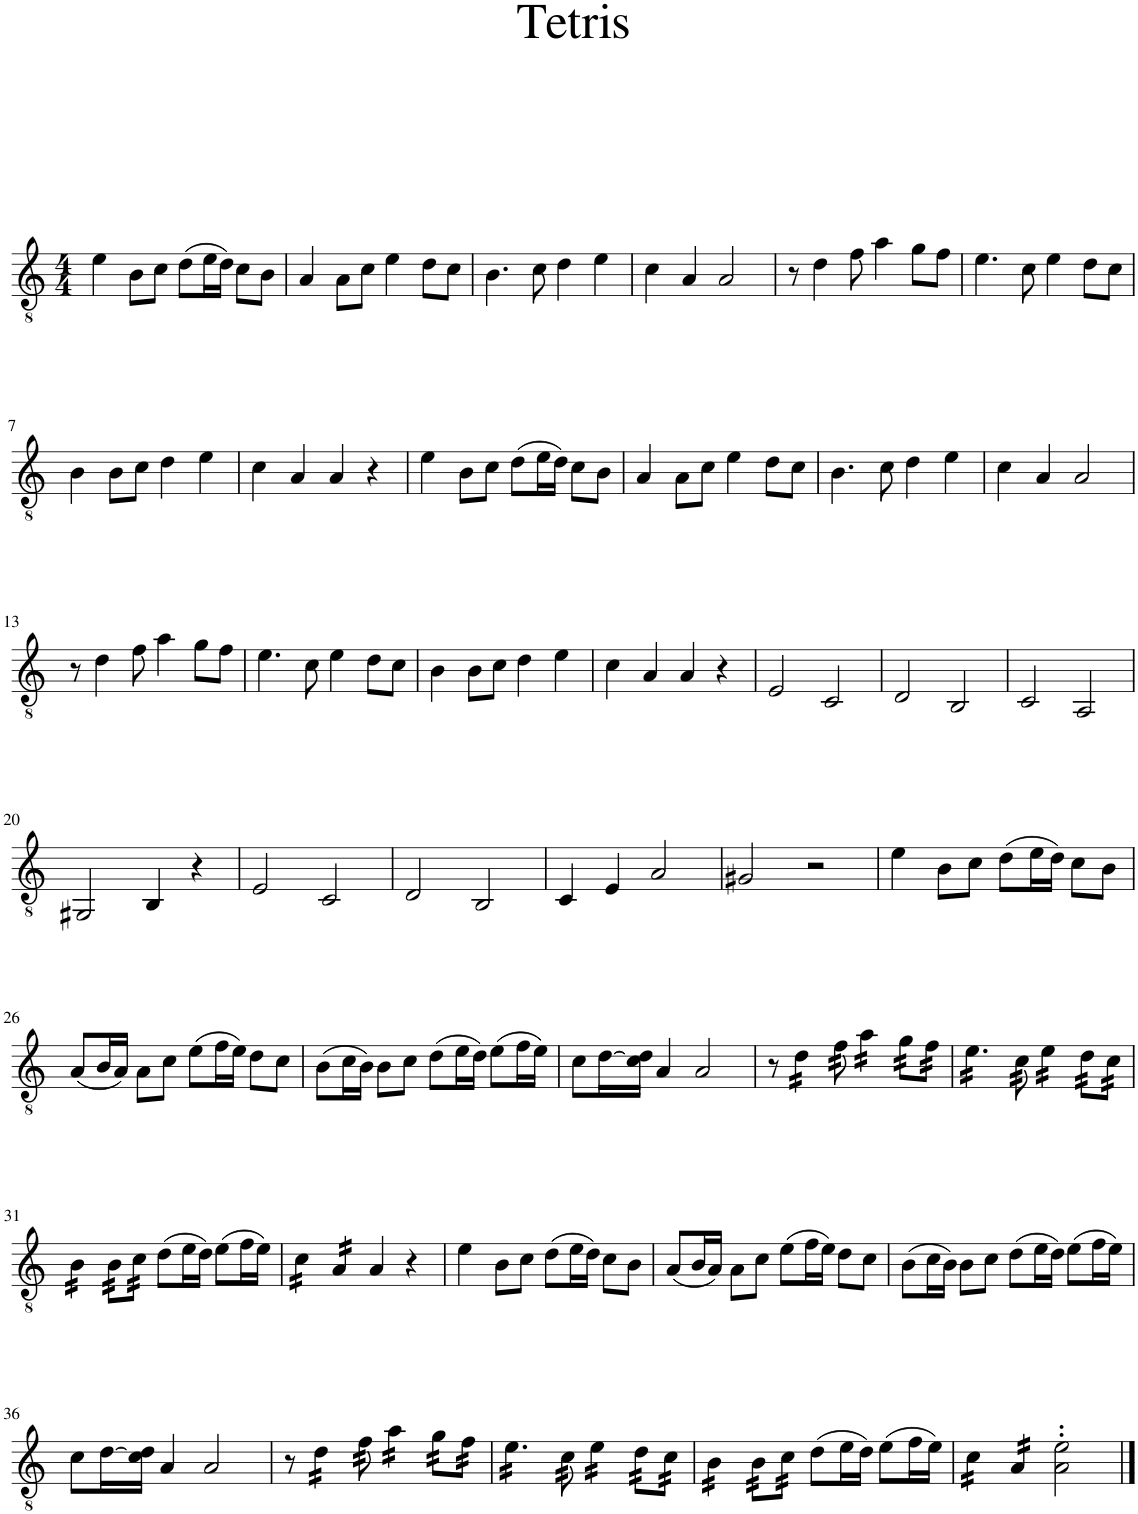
**kern
*part1
*staff1
*I"Classical Guitar
*I'Guit.
*clefGv2
*k[]
*M4/4
=1
4e\
8B\L
8c\J
(8d\L
16e\L
16d\JJ)
8c\L
8B\J
=2
4A/
8A\L
8c\J
4e\
8d\L
8c\J
=3
4.B\
8c\
4d\
4e\
=4
4c\
4A/
2A/
=5
8r
4d\
8f\
4a\
8g\L
8f\J
=6
4.e\
8c\
4e\
8d\L
8c\J
!!LO:LB:g=z
=7
4B\
8B\L
8c\J
4d\
4e\
=8
4c\
4A/
4A/
4r
=9
4e\
8B\L
8c\J
(8d\L
16e\L
16d\JJ)
8c\L
8B\J
=10
4A/
8A\L
8c\J
4e\
8d\L
8c\J
=11
4.B\
8c\
4d\
4e\
=12
4c\
4A/
2A/
!!LO:LB:g=z
=13
8r
4d\
8f\
4a\
8g\L
8f\J
=14
4.e\
8c\
4e\
8d\L
8c\J
=15
4B\
8B\L
8c\J
4d\
4e\
=16
4c\
4A/
4A/
4r
=17
2E/
2C/
=18
2D/
2BB/
=19
2C/
2AA/
!!LO:LB:g=z
=20
2GG#X/
4BB/
4r
=21
2E/
2C/
=22
2D/
2BB/
=23
4C/
4E/
2A/
=24
2G#X/
2r
=25
4e\
8B\L
8c\J
(8d\L
16e\L
16d\JJ)
8c\L
8B\J
!!LO:LB:g=z
=26
(8A/L
16B/L
16A/JJ)
8A\L
8c\J
(8e\L
16f\L
16e\JJ)
8d\L
8c\J
=27
(8B\L
16c\L
16B\JJ)
8B\L
8c\J
(8d\L
16e\L
16d\JJ)
(8e\L
16f\L
16e\JJ)
=28
8c\L
[16d\L
16c\ 16d\]JJ
4A/
2A/
=29
8r
*tremolo
16d\LL
16d\
16d\
16d\JJ
32f\
32f\
32f\
32f\
16a\LL
16a\
16a\
16a\JJ
32g\LLL
32g\
32g\
32g\
32f\
32f\
32f\
32f\JJJ
=30
16e\LL
16e\
16e\
16e\
16e\
16e\JJ
32c\
32c\
32c\
32c\
16e\LL
16e\
16e\
16e\JJ
32d\LLL
32d\
32d\
32d\
32c\
32c\
32c\
32c\JJJ
!!LO:LB:g=z
=31
16B\LL
16B\
16B\
16B\JJ
32B\LLL
32B\
32B\
32B\
32c\
32c\
32c\
32c\JJJ
*Xtremolo
(8d\L
16e\L
16d\JJ)
(8e\L
16f\L
16e\JJ)
=32
*tremolo
16c\LL
16c\
16c\
16c\JJ
16A/LL
16A/
16A/
16A/JJ
*Xtremolo
4A/
4r
=33
4e\
8B\L
8c\J
(8d\L
16e\L
16d\JJ)
8c\L
8B\J
=34
(8A/L
16B/L
16A/JJ)
8A\L
8c\J
(8e\L
16f\L
16e\JJ)
8d\L
8c\J
=35
(8B\L
16c\L
16B\JJ)
8B\L
8c\J
(8d\L
16e\L
16d\JJ)
(8e\L
16f\L
16e\JJ)
!!LO:LB:g=z
=36
8c\L
[16d\L
16c\ 16d\]JJ
4A/
2A/
=37
8r
*tremolo
16d\LL
16d\
16d\
16d\JJ
32f\
32f\
32f\
32f\
16a\LL
16a\
16a\
16a\JJ
32g\LLL
32g\
32g\
32g\
32f\
32f\
32f\
32f\JJJ
=38
16e\LL
16e\
16e\
16e\
16e\
16e\JJ
32c\
32c\
32c\
32c\
16e\LL
16e\
16e\
16e\JJ
32d\LLL
32d\
32d\
32d\
32c\
32c\
32c\
32c\JJJ
=39
16B\LL
16B\
16B\
16B\JJ
32B\LLL
32B\
32B\
32B\
32c\
32c\
32c\
32c\JJJ
*Xtremolo
(8d\L
16e\L
16d\JJ)
(8e\L
16f\L
16e\JJ)
=40
*tremolo
16c\LL
16c\
16c\
16c\JJ
16A/LL
16A/
16A/
16A/JJ
*Xtremolo
2A\' 2e\'
==
*-
